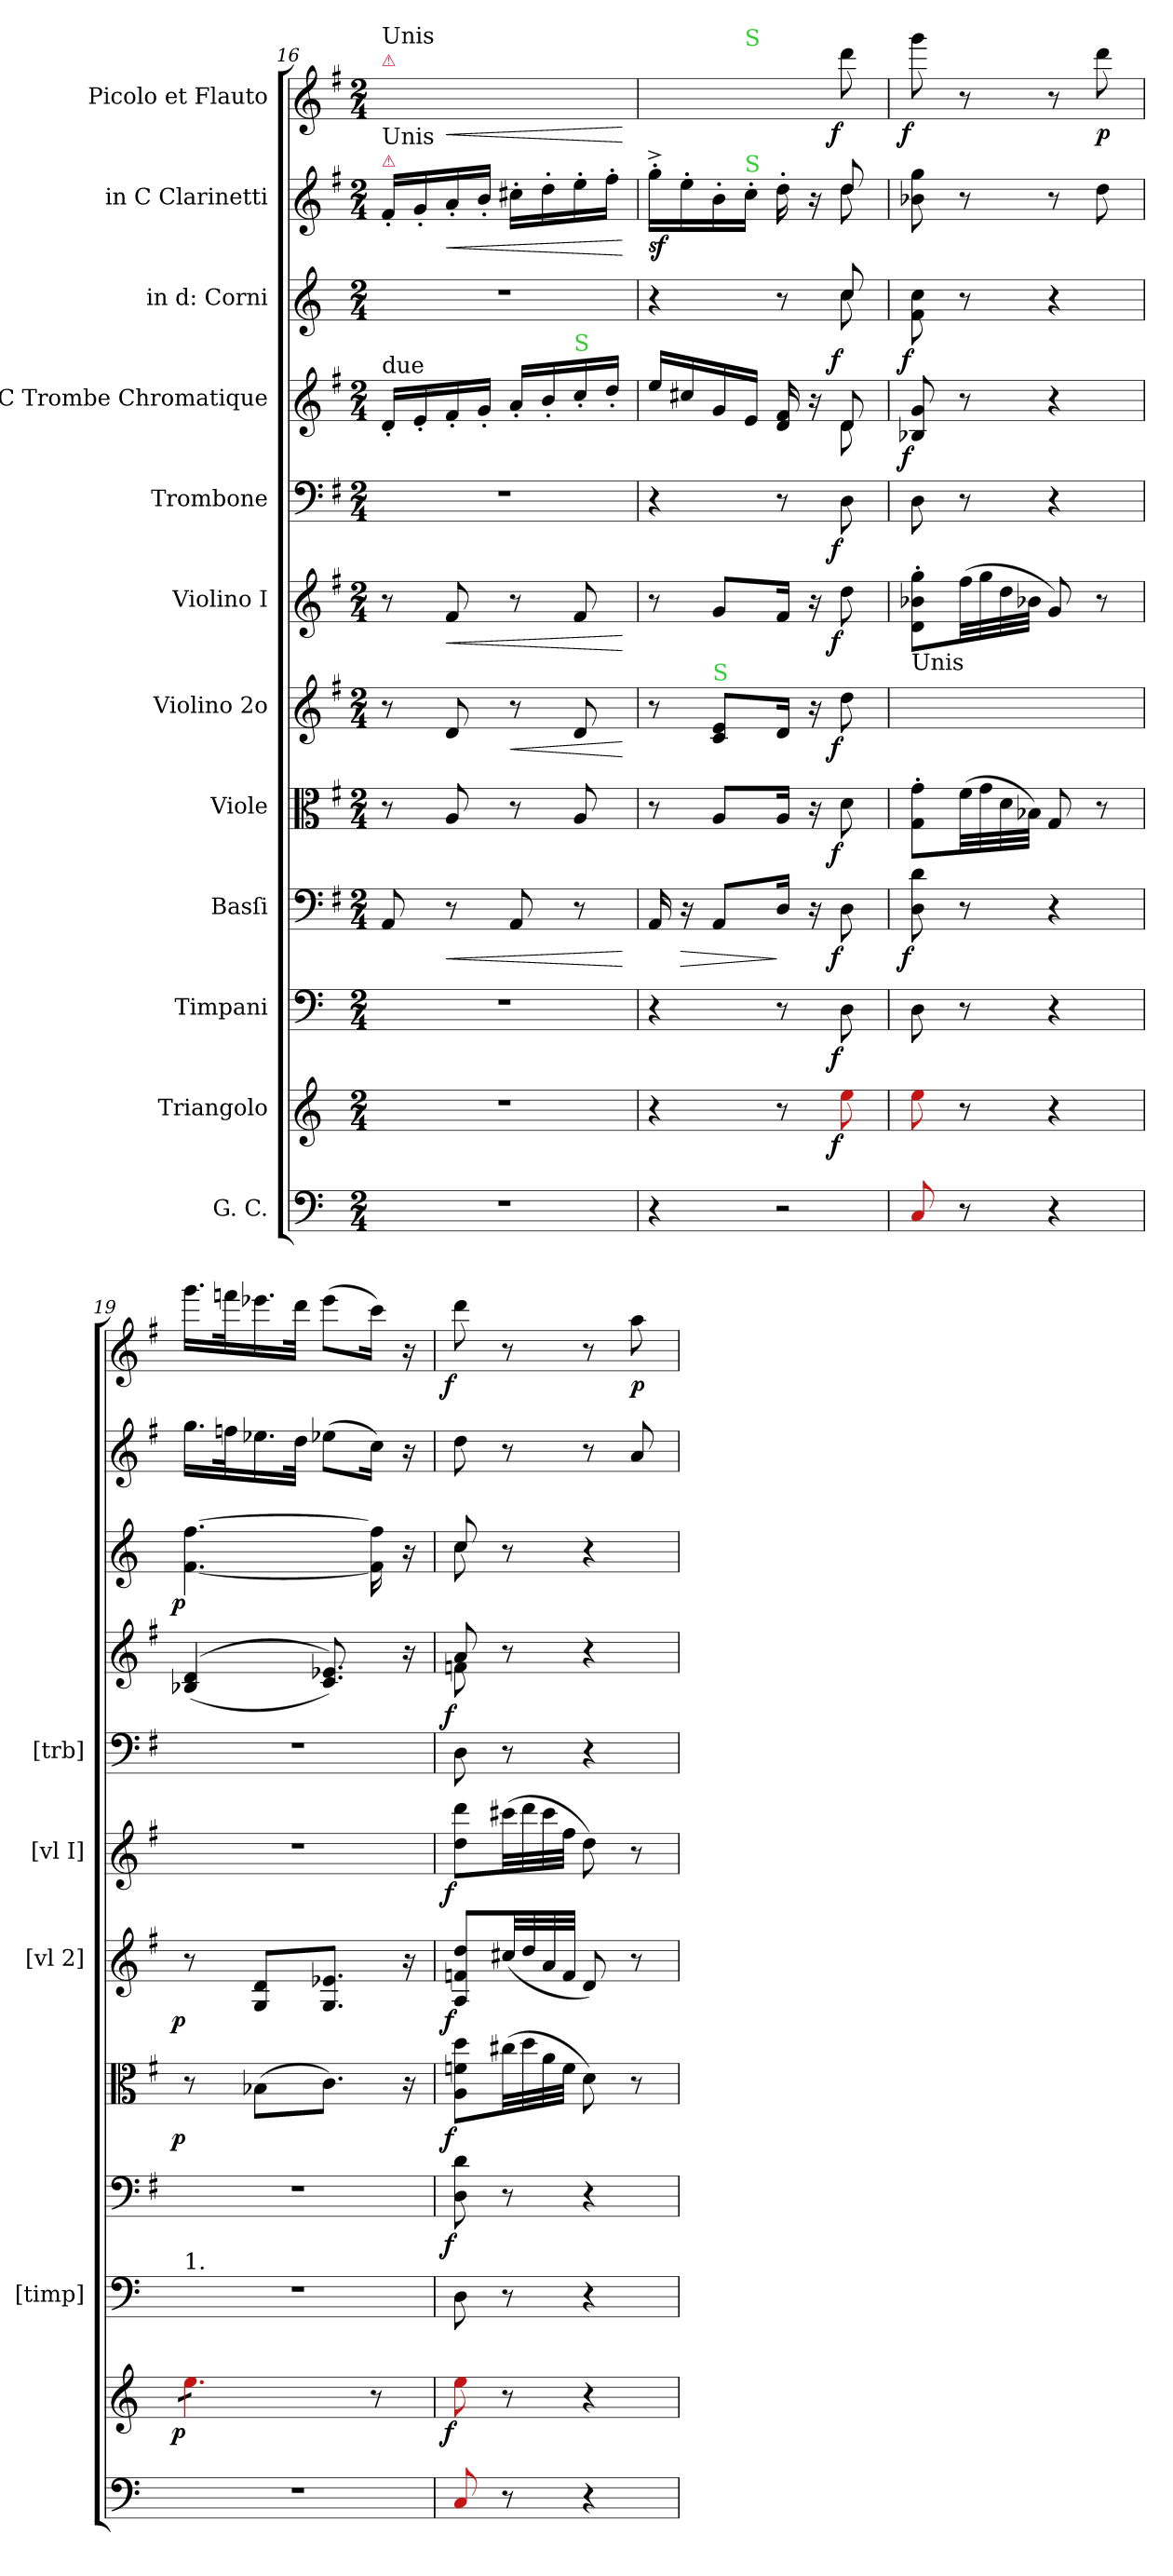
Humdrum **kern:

**kern	**kern	**dynam	**kern	**dynam	**kern	**dynam	**kern	**dynam	**kern	**dynam	**kern	**dynam	**kern	**dynam	**kern	**dynam	**kern	**dynam	**kern	**dynam	**kern	**dynam
*part12	*part11	*part11	*part10	*part10	*part9	*part9	*part8	*part8	*part7	*part7	*part6	*part6	*part5	*part5	*part4	*part4	*part3	*part3	*part2	*part2	*part1	*part1
*staff12	*staff11	*staff11	*staff10	*staff10	*staff9	*staff9	*staff8	*staff8	*staff7	*staff7	*staff6	*staff6	*staff5	*staff5	*staff4	*staff4	*staff3	*staff3	*staff2	*staff2	*staff1	*staff1
*I"G. C.	*I"Triangolo	*	*I"Timpani	*	*I"Basſi	*	*I"Viole	*	*I"Violino 2o	*	*I"Violino I	*	*I"Trombone	*	*I"in C Trombe Chromatique	*	*I"in d: Corni	*	*I"in C Clarinetti	*	*I"Picolo et Flauto	*
*	*	*	*I'[timp]	*	*	*	*	*	*I'[vl 2]	*	*I'[vl I]	*	*I'[trb]	*	*	*	*	*	*	*	*	*
*clefF4	*clefG2	*	*clefF4	*	*clefF4	*	*clefC3	*	*clefG2	*	*clefG2	*	*clefF4	*	*clefG2	*	*clefG2	*	*clefG2	*	*clefG2	*
*	*	*	*	*	*	*	*	*	*	*	*	*	*	*	*	*	*ITrd6c10	*	*	*	*	*
*k[]	*k[]	*	*k[]	*	*k[f#]	*	*k[f#]	*	*k[f#]	*	*k[f#]	*	*k[f#]	*	*k[f#]	*	*k[f#c#]	*	*k[f#]	*	*k[f#]	*
*M2/4	*M2/4	*	*M2/4	*	*M2/4	*	*M2/4	*	*M2/4	*	*M2/4	*	*M2/4	*	*M2/4	*	*M2/4	*	*M2/4	*	*M2/4	*
=16	=16	=16	=16	=16	=16	=16	=16	=16	=16	=16	=16	=16	=16	=16	=16	=16	=16	=16	=16	=16	=16	=16
!	!	!	!	!	!	!	!	!	!	!	!	!	!	!	!	!	!	!	!	!	!LO:TX:a:color=crimson:t=⚠	!
!	!	!	!	!	!	!	!	!	!	!	!	!	!	!	!	!	!	!	!	!	!LO:TX:a:t=Unis	!
!	!	!	!	!	!	!	!	!	!	!	!	!	!	!	!	!	!	!	!LO:TX:a:color=crimson:t=⚠	!	!	!
!	!	!	!	!	!	!	!	!	!	!	!	!	!	!	!	!	!	!	!LO:TX:a:t=Unis	!	!	!
!	!	!	!	!	!	!	!	!	!	!	!	!	!	!	!LO:TX:a:t=due	!	!	!	!	!	!	!
2r	2r	.	2r	.	8AA/	.	8r	.	8r	.	8r	.	2r	.	16d'/LL	.	2r	.	16f#'/LL	.	16ff#'\LLyy	.
.	.	.	.	.	.	.	.	.	.	.	.	.	.	.	16e'/	.	.	.	16g'/	.	16gg'\yy	.
!	!	!	!	!	!	!LO:HP:b	!	!	!	!	!	!LO:HP:b	!	!	!	!	!	!	!	!LO:HP:b	!	!LO:HP:b
.	.	.	.	.	8r	<	8A/	.	8d/	.	8f#/	<	.	.	16f#'/	.	.	.	16a'/	<	16aa'\yy	<
.	.	.	.	.	.	.	.	.	.	.	.	.	.	.	16g'/JJ	.	.	.	16b'/JJ	.	16bb'\JJyy	.
!	!	!	!	!	!	!	!	!	!	!LO:HP:b	!	!	!	!	!	!	!	!	!	!	!	!
.	.	.	.	.	8AA/	.	8r	.	8r	<	8r	.	.	.	16a'/LL	.	.	.	16cc#X'\LL	.	16ccc#X'\LLyy	.
.	.	.	.	.	.	.	.	.	.	.	.	.	.	.	16b'/	.	.	.	16dd'\	.	16ddd'\yy	.
!	!	!	!	!	!	!	!	!	!	!	!	!	!	!	!LO:TX:a:color=limegreen:t=S	!	!	!	!	!	!	!
.	.	.	.	.	8r	.	8A/	.	8d/	.	8f#/	.	.	.	16cc'/	.	.	.	16ee'\	.	16eee'\yy	.
.	.	.	.	.	.	.	.	.	.	.	.	.	.	.	16dd'/JJ	.	.	.	16ff#'\JJ	.	16fff#'\JJyy	.
.	.	.	.	.	.	[	.	.	.	[	.	[	.	.	.	.	.	.	.	[	.	[
=17	=17	=17	=17	=17	=17	=17	=17	=17	=17	=17	=17	=17	=17	=17	=17	=17	=17	=17	=17	=17	=17	=17
*	*	*	*	*	*	*	*	*	*	*	*	*	*	*	*^	*	*^	*	*^	*	*	*
4r	4r	.	4r	.	16AA/	.	8r	.	8r	.	8r	.	4r	.	16ee/LL	4.ryy	.	4r	4.ryy	.	16gg'^<\LL	4.ryy	sf	16ggg'^\LLyy	.
!	!	!	!	!	!	!LO:HP:b	!	!	!	!	!	!	!	!	!	!	!	!	!	!	!	!	!	!	!
.	.	.	.	.	16r	>	.	.	.	.	.	.	.	.	16cc#X/	.	.	.	.	.	16ee'\	.	.	16eee'\yy	.
!	!	!	!	!	!	!	!	!	!LO:TX:a:color=limegreen:t=S	!	!	!	!	!	!	!	!	!	!	!	!	!	!	!	!
.	.	.	.	.	8AA/L	.	8A/L	.	8c/ 8e/L	.	8g/L	.	.	.	16g/	.	.	.	.	.	16b'\	.	.	16bb'\yy	.
!	!	!	!	!	!	!	!	!	!	!	!	!	!	!	!	!	!	!	!	!	!	!	!	!LO:TX:a:color=limegreen:t=S	!
!	!	!	!	!	!	!	!	!	!	!	!	!	!	!	!	!	!	!	!	!	!LO:TX:a:color=limegreen:t=S	!	!	!	!
.	.	.	.	.	.	.	.	.	.	.	.	.	.	.	16e/JJ	.	.	.	.	.	16cc'\JJ	.	.	16ccc'\JJyy	.
!LO:N:vis=2	!	!	!	!	!	!	!	!	!	!	!	!	!	!	!	!	!	!	!	!	!	!	!	!	!
4r	8r	.	8r	.	16D/Jk	]	16A/Jk	.	16d/Jk	.	16f#/Jk	.	8r	.	16d/ 16f#/	.	.	8r	.	.	16dd'\	.	.	16ddd'\yy	.
.	.	.	.	.	16r	.	16r	.	16r	.	16r	.	.	.	16r	.	.	.	.	.	16r	.	.	16ryy	.
!	!	!LO:DY:rj	!	!LO:DY:rj	!	!LO:DY:rj	!	!LO:DY:rj	!	!LO:DY:rj	!	!LO:DY:rj	!	!LO:DY:rj	!	!	!	!	!	!LO:DY:rj	!	!	!	!	!LO:DY:rj
.	8Ree\	f	8D\	f	8D\	f	8d\	f	8dd\	f	8dd\	f	8D\	f	8d/	8d\	.	8d/	8d\	f	8dd/	8dd\	.	8ddd\	f
=18	=18	=18	=18	=18	=18	=18	=18	=18	=18	=18	=18	=18	=18	=18	=18	=18	=18	=18	=18	=18	=18	=18	=18	=18	=18
!	!	!	!	!	!	!	!	!	!LO:TX:a:t=Unis	!	!	!	!	!	!	!	!	!	!	!	!	!	!	!	!
!	!	!	!	!	!	!LO:DY:rj	!	!	!	!	!	!	!	!	!	!	!LO:DY:rj	!	!	!LO:DY:rj	!	!	!	!	!LO:DY:rj
*	*	*	*	*	*	*	*	*	*	*	*	*	*	*	*v	*v	*	*	*	*	*v	*v	*	*	*
*	*	*	*	*	*	*	*	*	*	*	*	*	*	*	*	*	*v	*v	*	*	*	*	*
8Ra/	8Ree\	.	8D\	.	8D\ 8d\	f	8G'\ 8g'\L	.	8dyy'\ 8b-Xyy'\ 8ggyy'\L	.	8d'\ 8b-X'\ 8gg'\L	.	8D\	.	8B-X/ 8g/	f	8G\ 8d\	f	8b-X\ 8gg\	.	8ggg\	f
8r	8r	.	8r	.	8r	.	(32f#\LL	.	32ff#\LLyy	.	(32ff#\LL	.	8r	.	8r	.	8r	.	8r	.	8r	.
.	.	.	.	.	.	.	32g\	.	32gg\yy	.	32gg\	.	.	.	.	.	.	.	.	.	.	.
.	.	.	.	.	.	.	32d\	.	32dd\yy	.	32dd\	.	.	.	.	.	.	.	.	.	.	.
.	.	.	.	.	.	.	32B-X\JJJ)	.	32b-X\JJJyy	.	32b-X\JJJ	.	.	.	.	.	.	.	.	.	.	.
4r	4r	.	4r	.	4r	.	8G/	.	8g/yy	.	8g/)	.	4r	.	4r	.	4r	.	8r	.	8r	.
.	.	.	.	.	.	.	8r	.	8ryy	.	8r	.	.	.	.	.	.	.	8dd\	.	8ddd\	p
=19	=19	=19	=19	=19	=19	=19	=19	=19	=19	=19	=19	=19	=19	=19	=19	=19	=19	=19	=19	=19	=19	=19
!	!	!	!LO:TX:a:t=1.	!	!	!	!	!	!	!	!	!	!	!	!	!	!	!	!	!	!	!
!	!	!LO:DY:rj	!	!	!	!	!	!LO:DY:rj	!	!LO:DY:rj	!	!	!	!	!	!	!	!LO:DY:rj	!	!	!	!
*	*tremolo	*	*	*	*	*	*	*	*	*	*	*	*	*	*	*	*	*	*	*	*	*
2r	8Ree\L	p	2r	.	2r	.	8r	p	8r	p	2r	.	2r	.	(<(>4B-X/ 4d/	.	[4.G\ [4.g\	p	16.gg\LL	.	16.ggg\LL	.
.	.	.	.	.	.	.	.	.	.	.	.	.	.	.	.	.	.	.	32ffn\K	.	32fffn\K	.
.	8Ree\	.	.	.	.	.	(8B-X\L	.	8G/ 8d/L	.	.	.	.	.	.	.	.	.	16.ee-X\	.	16.eee-X\	.
.	.	.	.	.	.	.	.	.	.	.	.	.	.	.	.	.	.	.	32dd\JJk	.	32ddd\JJk	.
.	8Ree\J	.	.	.	.	.	8.c\J)	.	8.G/ 8.e-X/J	.	.	.	.	.	8.c/ 8.e-X/))	.	.	.	(8ee-X\L	.	(8eee-\L	.
*	*Xtremolo	*	*	*	*	*	*	*	*	*	*	*	*	*	*	*	*	*	*	*	*	*
.	8r	.	.	.	.	.	.	.	.	.	.	.	.	.	.	.	16G]\ 16g]\	.	16cc\Jk)	.	16ccc\Jk)	.
.	.	.	.	.	.	.	16r	.	16r	.	.	.	.	.	16r	.	16r	.	16r	.	16r	.
=20	=20	=20	=20	=20	=20	=20	=20	=20	=20	=20	=20	=20	=20	=20	=20	=20	=20	=20	=20	=20	=20	=20
*	*	*	*	*	*	*	*	*	*	*	*	*	*	*	*^	*	*^	*	*	*	*	*
!	!	!LO:DY:rj	!	!	!	!LO:DY:rj	!	!LO:DY:rj	!	!LO:DY:rj	!	!LO:DY:rj	!	!LO:DY:a:rj	!	!	!	!	!	!	!	!	!	!LO:DY:rj
8Ra/	8Ree\	f	8D\	.	8D\ 8d\	f	8A\ 8fn\ 8dd\L	f	8A/ 8fn/ 8dd/L	f	8dd\ 8ddd\L	f	8D\	f	8a/	8fn\	.	8d/	8d\	.	8dd\	.	8ddd\	f
8r	8r	.	8r	.	8r	.	(32cc#X\LL	.	(32cc#X/LL	.	(32ccc#X\LL	.	8r	.	8r	4.ryy	.	8r	4.ryy	.	8r	.	8r	.
.	.	.	.	.	.	.	32dd\	.	32dd/	.	32ddd\	.	.	.	.	.	.	.	.	.	.	.	.	.
.	.	.	.	.	.	.	32a\	.	32a/	.	32ccc#\	.	.	.	.	.	.	.	.	.	.	.	.	.
.	.	.	.	.	.	.	32f\JJJ	.	32f/JJJ	.	32ff#\JJJ	.	.	.	.	.	.	.	.	.	.	.	.	.
4r	4r	.	4r	.	4r	.	8d\)	.	8d/)	.	8dd\)	.	4r	.	4r	.	.	4r	.	.	8r	.	8r	.
.	.	.	.	.	.	.	8r	.	8r	.	8r	.	.	.	.	.	.	.	.	.	8a/	.	8aa\	p
*	*	*	*	*	*	*	*	*	*	*	*	*	*	*	*v	*v	*	*	*	*	*	*	*	*
*	*	*	*	*	*	*	*	*	*	*	*	*	*	*	*	*	*v	*v	*	*	*	*	*
=	=	=	=	=	=	=	=	=	=	=	=	=	=	=	=	=	=	=	=	=	=	=
*-	*-	*-	*-	*-	*-	*-	*-	*-	*-	*-	*-	*-	*-	*-	*-	*-	*-	*-	*-	*-	*-	*-
